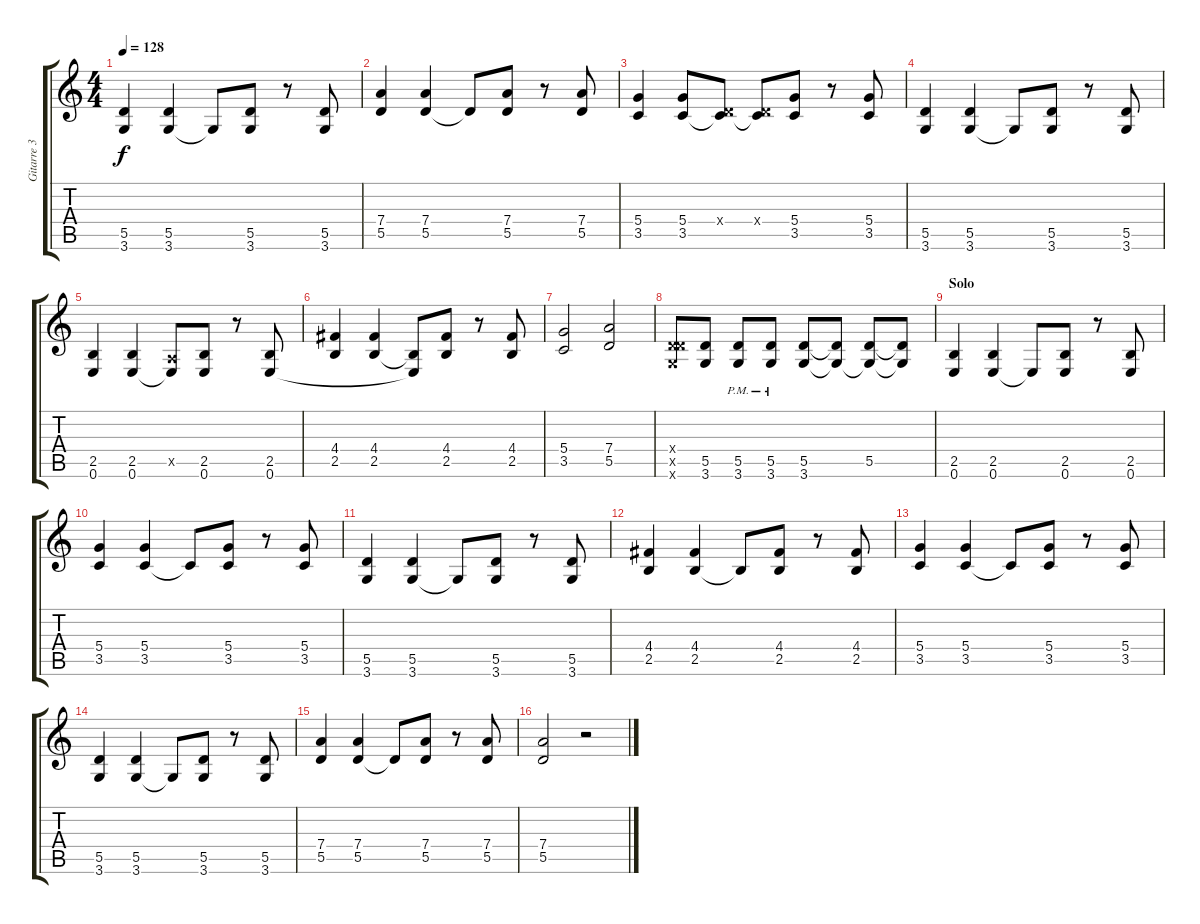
\track ("Gitarre 3" "Gitarre 3") {instrument overdrivenguitar}
\staff {score tabs}
\tuning (E4 B3 G3 D3 A2 E2) {hide}
\ts (4 4)
\tempo 128
\clef g2
\ks c
(5.5 3.6).4{dy f volume 12 instrument overdrivenguitar} (5.5 3.6).4 3.6{t}.8 (5.5 3.6).8 r.8 (5.5 3.6).8 |
(7.4 5.5).4 (7.4 5.5).4 5.5{t}.8 (7.4 5.5).8 r.8 (7.4 5.5).8 |
(5.4 3.5).4 (5.4 3.5).8 (0.4{x} 3.5{t}).8 (0.4{x} 3.5{t}).8 (5.4 3.5).8 r.8 (5.4 3.5).8 |
(5.5 3.6).4{volume 12 instrument overdrivenguitar} (5.5 3.6).4 3.6{t}.8 (5.5 3.6).8 r.8 (5.5 3.6).8 |
(2.5 0.6).4 (2.5 0.6).4 (0.5{x} 0.6{t}).8 (2.5 0.6).8 r.8 (2.5 0.6).8 |
(4.4 2.5).4 (4.4 2.5).4 (2.5{t} 0.6{t}).8 (4.4 2.5).8 r.8 (4.4 2.5).8 |
(5.4 3.5).2 (7.4 5.5).2 |
(0.4{x} 5.5{x} 3.6{x}).8 (5.5 3.6).8 (5.5{pm} 3.6{pm}).8 (5.5{pm} 3.6{pm}).8 (5.5 3.6).8 (5.5{t} 3.6{t}).8 (5.5 3.6{t}).8 (5.5{t} 3.6{t}).8 |
\section ("" "Solo")
(2.5 0.6).4 (2.5 0.6).4 0.6{t}.8 (2.5 0.6).8 r.8 (2.5 0.6).8 |
(5.4 3.5).4 (5.4 3.5).4 3.5{t}.8 (5.4 3.5).8 r.8 (5.4 3.5).8 |
(5.5 3.6).4 (5.5 3.6).4 3.6{t}.8 (5.5 3.6).8 r.8 (5.5 3.6).8 |
(4.4 2.5).4 (4.4 2.5).4 2.5{t}.8 (4.4 2.5).8 r.8 (4.4 2.5).8 |
(5.4 3.5).4 (5.4 3.5).4 3.5{t}.8 (5.4 3.5).8 r.8 (5.4 3.5).8 |
(5.5 3.6).4 (5.5 3.6).4 3.6{t}.8 (5.5 3.6).8 r.8 (5.5 3.6).8 |
(7.4 5.5).4 (7.4 5.5).4 5.5{t}.8 (7.4 5.5).8 r.8 (7.4 5.5).8 |
(7.4 5.5).2 r.2
